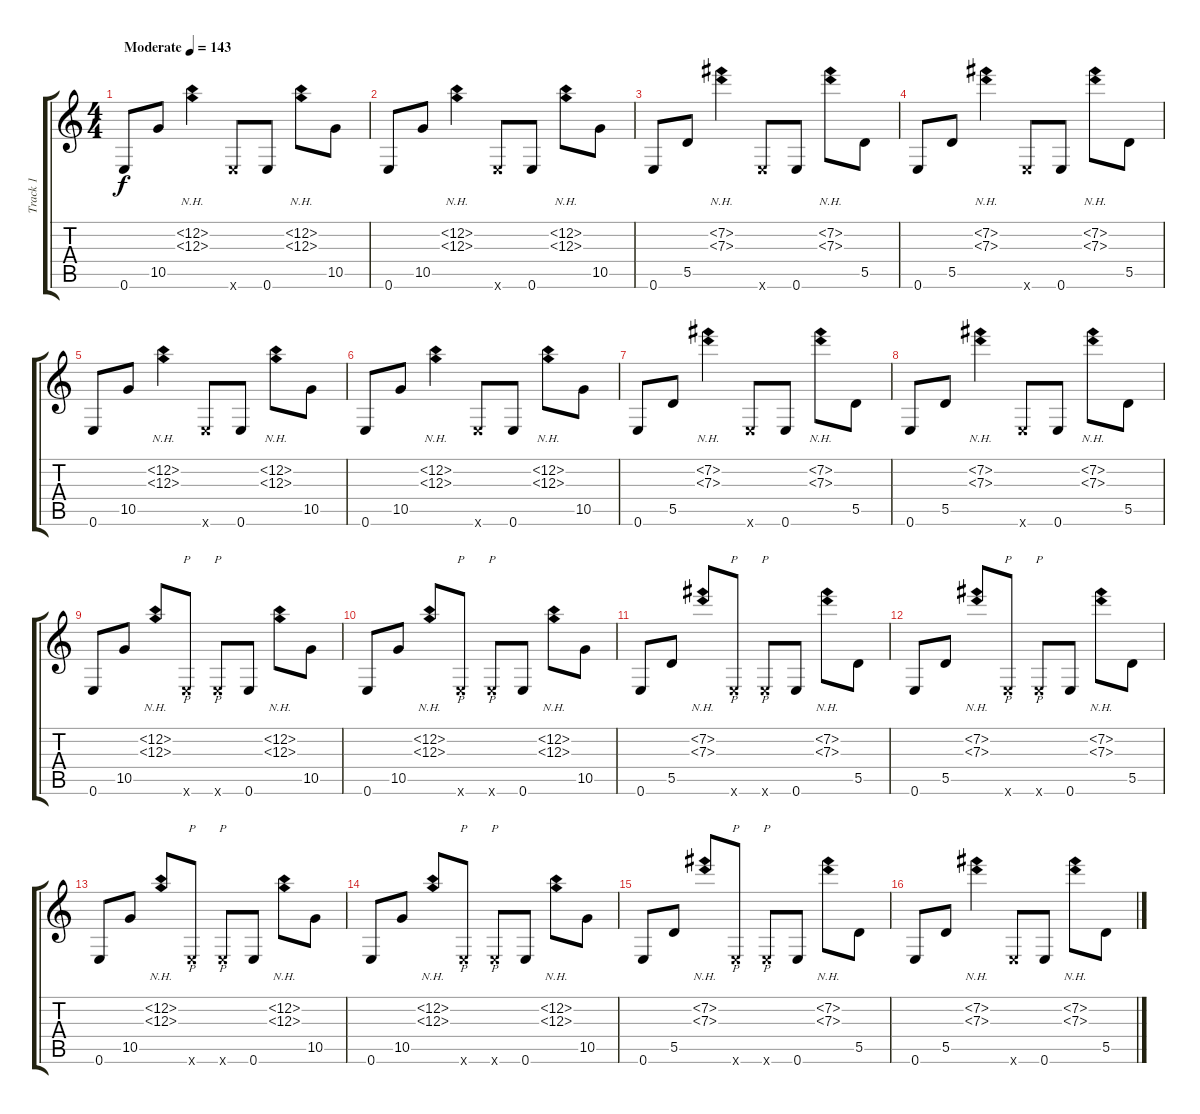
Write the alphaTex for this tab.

\track ("Track 1" "Track 1") {instrument acousticguitarsteel}
\staff {score tabs}
\tuning (E4 B3 G3 D3 A2 E2) {hide}
\ts (4 4)
\tempo (143 "Moderate")
\clef g2
\ks c
0.6.8{dy f instrument acousticguitarsteel} 10.5.8 (12.2{nh} 12.3{nh}).4 0.6{x}.8 0.6.8 (12.2{nh} 12.3{nh}).8 10.5.8 |
0.6.8 10.5.8 (12.2{nh} 12.3{nh}).4 0.6{x}.8 0.6.8 (12.2{nh} 12.3{nh}).8 10.5.8 |
0.6.8 5.5.8 (7.2{nh} 7.3{nh}).4 0.6{x}.8 0.6.8 (7.2{nh} 7.3{nh}).8 5.5.8 |
0.6.8 5.5.8 (7.2{nh} 7.3{nh}).4 0.6{x}.8 0.6.8 (7.2{nh} 7.3{nh}).8 5.5.8 |
0.6.8 10.5.8 (12.2{nh} 12.3{nh}).4 0.6{x}.8 0.6.8 (12.2{nh} 12.3{nh}).8 10.5.8 |
0.6.8 10.5.8 (12.2{nh} 12.3{nh}).4 0.6{x}.8 0.6.8 (12.2{nh} 12.3{nh}).8 10.5.8 |
0.6.8 5.5.8 (7.2{nh} 7.3{nh}).4 0.6{x}.8 0.6.8 (7.2{nh} 7.3{nh}).8 5.5.8 |
0.6.8 5.5.8 (7.2{nh} 7.3{nh}).4 0.6{x}.8 0.6.8 (7.2{nh} 7.3{nh}).8 5.5.8 |
0.6.8 10.5.8 (12.2{nh} 12.3{nh}).8 0.6{x}.8{p} 0.6{x}.8{p} 0.6.8 (12.2{nh} 12.3{nh}).8 10.5.8 |
0.6.8 10.5.8 (12.2{nh} 12.3{nh}).8 0.6{x}.8{p} 0.6{x}.8{p} 0.6.8 (12.2{nh} 12.3{nh}).8 10.5.8 |
0.6.8 5.5.8 (7.2{nh} 7.3{nh}).8 0.6{x}.8{p} 0.6{x}.8{p} 0.6.8 (7.2{nh} 7.3{nh}).8 5.5.8 |
0.6.8 5.5.8 (7.2{nh} 7.3{nh}).8 0.6{x}.8{p} 0.6{x}.8{p} 0.6.8 (7.2{nh} 7.3{nh}).8 5.5.8 |
0.6.8 10.5.8 (12.2{nh} 12.3{nh}).8 0.6{x}.8{p} 0.6{x}.8{p} 0.6.8 (12.2{nh} 12.3{nh}).8 10.5.8 |
0.6.8 10.5.8 (12.2{nh} 12.3{nh}).8 0.6{x}.8{p} 0.6{x}.8{p} 0.6.8 (12.2{nh} 12.3{nh}).8 10.5.8 |
0.6.8 5.5.8 (7.2{nh} 7.3{nh}).8 0.6{x}.8{p} 0.6{x}.8{p} 0.6.8 (7.2{nh} 7.3{nh}).8 5.5.8 |
0.6.8 5.5.8 (7.2{nh} 7.3{nh}).4 0.6{x}.8 0.6.8 (7.2{nh} 7.3{nh}).8 5.5.8
